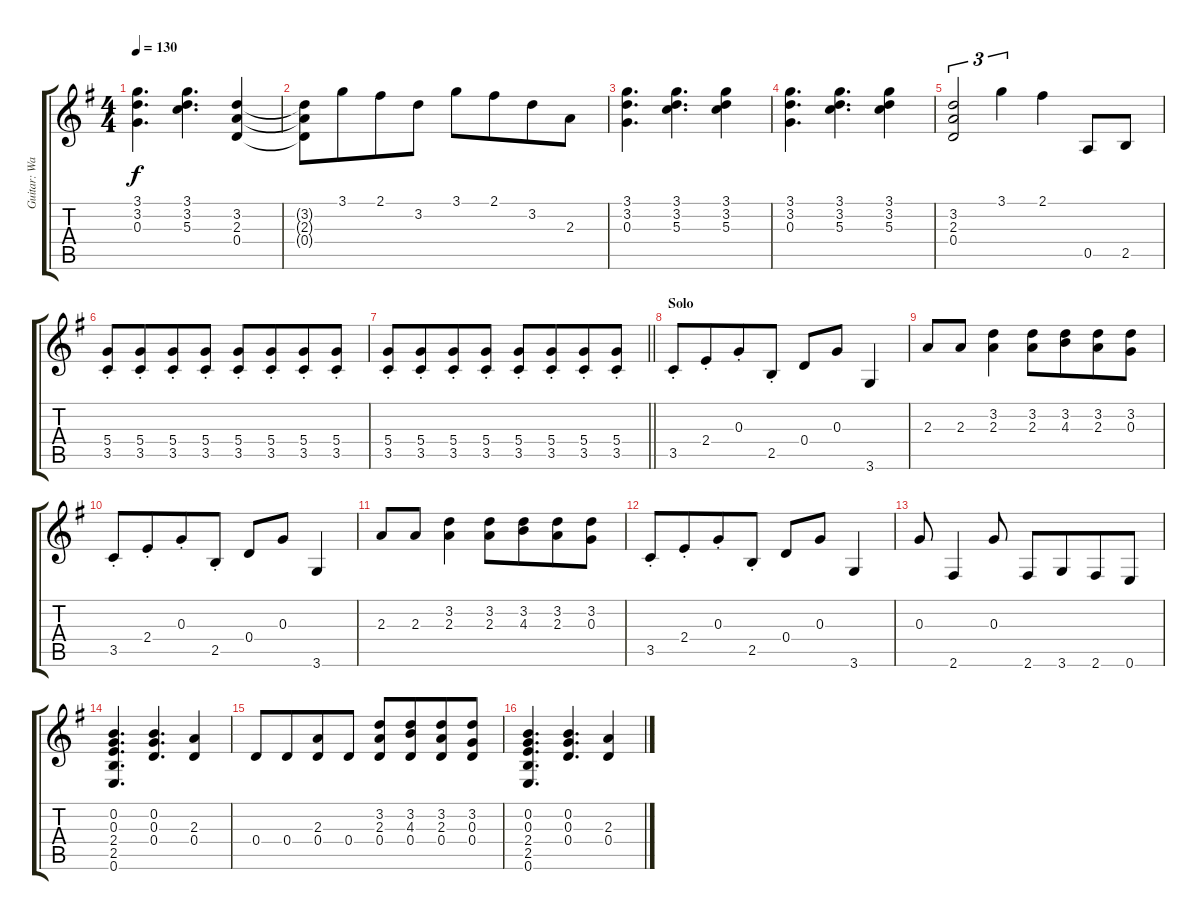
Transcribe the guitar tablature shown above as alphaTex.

\track ("Guitar: Warren" "Guitar: Wa") {instrument distortionguitar}
\staff {score tabs}
\tuning (E4 B3 G3 D3 A2 E2) {hide}
\ts (4 4)
\tempo 130
\clef g2
\ks g
(3.1 3.2 0.3).4{d dy f} (3.1 3.2 5.3).4{d} (3.2 2.3 0.4).4 |
(3.2{t} 2.3{t} 0.4{t}).8 3.1.8{beam merge} 2.1.8 3.2.8 3.1.8 2.1.8{beam merge} 3.2.8 2.3.8 |
(3.1 3.2 0.3).4{d} (3.1 3.2 5.3).4{d} (3.1 3.2 5.3).4 |
(3.1 3.2 0.3).4{d} (3.1 3.2 5.3).4{d} (3.1 3.2 5.3).4 |
(3.2 2.3 0.4).2{tu (3 2)} 3.1.4{tu (3 2)} 2.1.4 0.5.8 2.5.8 |
(5.4{st} 3.5{st}).8 (5.4{st} 3.5{st}).8{beam merge} (5.4{st} 3.5{st}).8 (5.4{st} 3.5{st}).8 (5.4{st} 3.5{st}).8 (5.4{st} 3.5{st}).8{beam merge} (5.4{st} 3.5{st}).8 (5.4{st} 3.5{st}).8 |
\barLineRight lightlight
(5.4{st} 3.5{st}).8 (5.4{st} 3.5{st}).8{beam merge} (5.4{st} 3.5{st}).8 (5.4{st} 3.5{st}).8 (5.4{st} 3.5{st}).8 (5.4{st} 3.5{st}).8{beam merge} (5.4{st} 3.5{st}).8 (5.4{st} 3.5{st}).8 |
\section ("" "Solo")
3.5{st}.8 2.4{st}.8{beam merge} 0.3{st}.8 2.5{st}.8 0.4.8 0.3.8 3.6.4 |
2.3.8 2.3.8 (3.2 2.3).4 (3.2 2.3).8 (3.2 4.3).8{beam merge} (3.2 2.3).8 (3.2 0.3).8 |
3.5{st}.8 2.4{st}.8{beam merge} 0.3{st}.8 2.5{st}.8 0.4.8 0.3.8 3.6.4 |
2.3.8 2.3.8 (3.2 2.3).4 (3.2 2.3).8 (3.2 4.3).8{beam merge} (3.2 2.3).8 (3.2 0.3).8 |
3.5{st}.8 2.4{st}.8{beam merge} 0.3{st}.8 2.5{st}.8 0.4.8 0.3.8 3.6.4 |
0.3.8 2.6.4 0.3.8 2.6.8 3.6.8{beam merge} 2.6.8 0.6.8 |
(0.2 0.3 2.4 2.5 0.6).4{d} (0.2 0.3 0.4).4{d} (2.3 0.4).4 |
0.4.8 0.4.8{beam merge} (2.3 0.4).8 0.4.8 (3.2 2.3 0.4).8 (3.2 4.3 0.4).8{beam merge} (3.2 2.3 0.4).8 (3.2 0.3 0.4).8 |
(0.2 0.3 2.4 2.5 0.6).4{d} (0.2 0.3 0.4).4{d} (2.3 0.4).4
